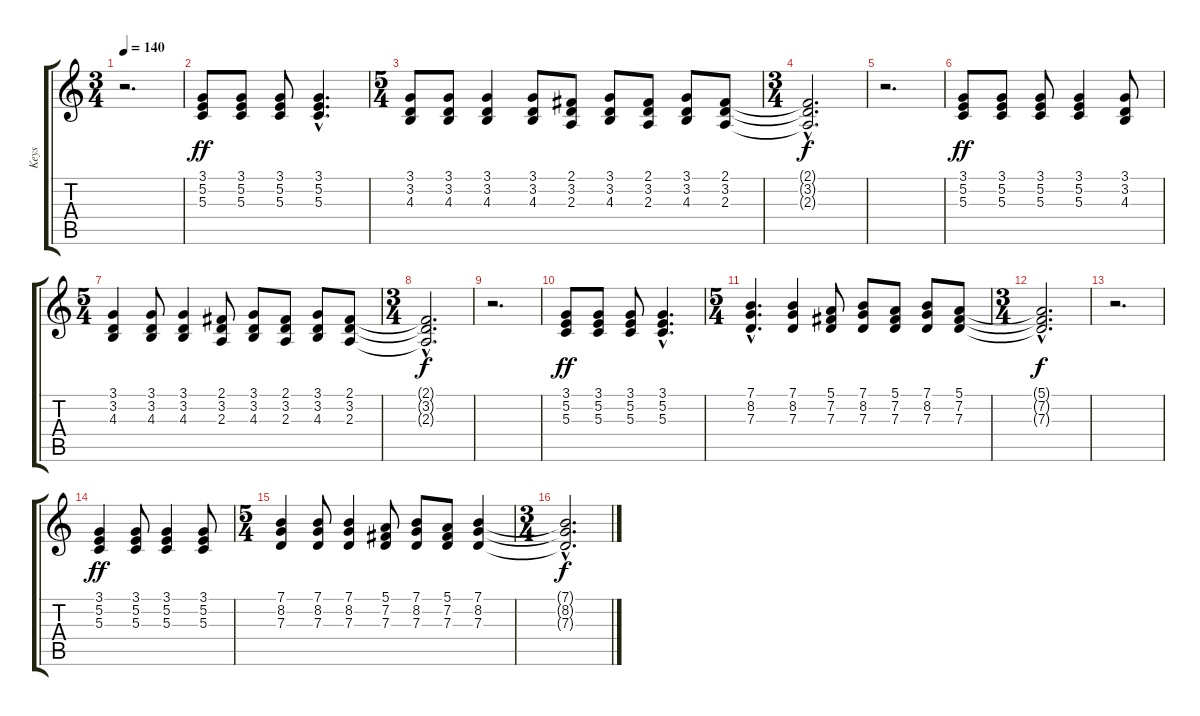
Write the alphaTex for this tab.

\track ("Keys" "Keys") {instrument lead3calliope}
\staff {score tabs}
\tuning (E4 B3 G3 D3 A2 E2) {hide}
\ts (3 4)
\tempo 140
\clef g2
\ks c
r.2{d dy ff} |
(3.1 5.2 5.3).8 (3.1 5.2 5.3).8 (3.1 5.2 5.3).8 (3.1{hac} 5.2{hac} 5.3{hac}).4{d} |
\ts (5 4)
(3.1 3.2 4.3).8 (3.1 3.2 4.3).8 (3.1 3.2 4.3).4 (3.1 3.2 4.3).8 (2.1 3.2 2.3).8 (3.1 3.2 4.3).8 (2.1 3.2 2.3).8 (3.1 3.2 4.3).8 (2.1 3.2 2.3).8 |
\ts (3 4)
(2.1{hac t} 3.2{hac t} 2.3{hac t}).2{d dy f} |
r.2{d} |
(3.1 5.2 5.3).8{dy ff} (3.1 5.2 5.3).8 (3.1 5.2 5.3).8 (3.1 5.2 5.3).4 (3.1 3.2 4.3).8 |
\ts (5 4)
(3.1 3.2 4.3).4 (3.1 3.2 4.3).8 (3.1 3.2 4.3).4 (2.1 3.2 2.3).8 (3.1 3.2 4.3).8 (2.1 3.2 2.3).8 (3.1 3.2 4.3).8 (2.1 3.2 2.3).8 |
\ts (3 4)
(2.1{hac t} 3.2{hac t} 2.3{hac t}).2{d dy f} |
r.2{d} |
(3.1 5.2 5.3).8{dy ff} (3.1 5.2 5.3).8 (3.1 5.2 5.3).8 (3.1{hac} 5.2{hac} 5.3{hac}).4{d} |
\ts (5 4)
(7.1{hac} 8.2{hac} 7.3{hac}).4{d} (7.1 8.2 7.3).4 (5.1 7.2 7.3).8 (7.1 8.2 7.3).8 (5.1 7.2 7.3).8 (7.1 8.2 7.3).8 (5.1 7.2 7.3).8 |
\ts (3 4)
(5.1{hac t} 7.2{hac t} 7.3{hac t}).2{d dy f} |
r.2{d} |
(3.1 5.2 5.3).4{dy ff} (3.1 5.2 5.3).8 (3.1 5.2 5.3).4 (3.1 5.2 5.3).8 |
\ts (5 4)
(7.1 8.2 7.3).4 (7.1 8.2 7.3).8 (7.1 8.2 7.3).4 (5.1 7.2 7.3).8 (7.1 8.2 7.3).8 (5.1 7.2 7.3).8 (7.1 8.2 7.3).4 |
\ts (3 4)
(7.1{hac t} 8.2{hac t} 7.3{hac t}).2{d dy f}
